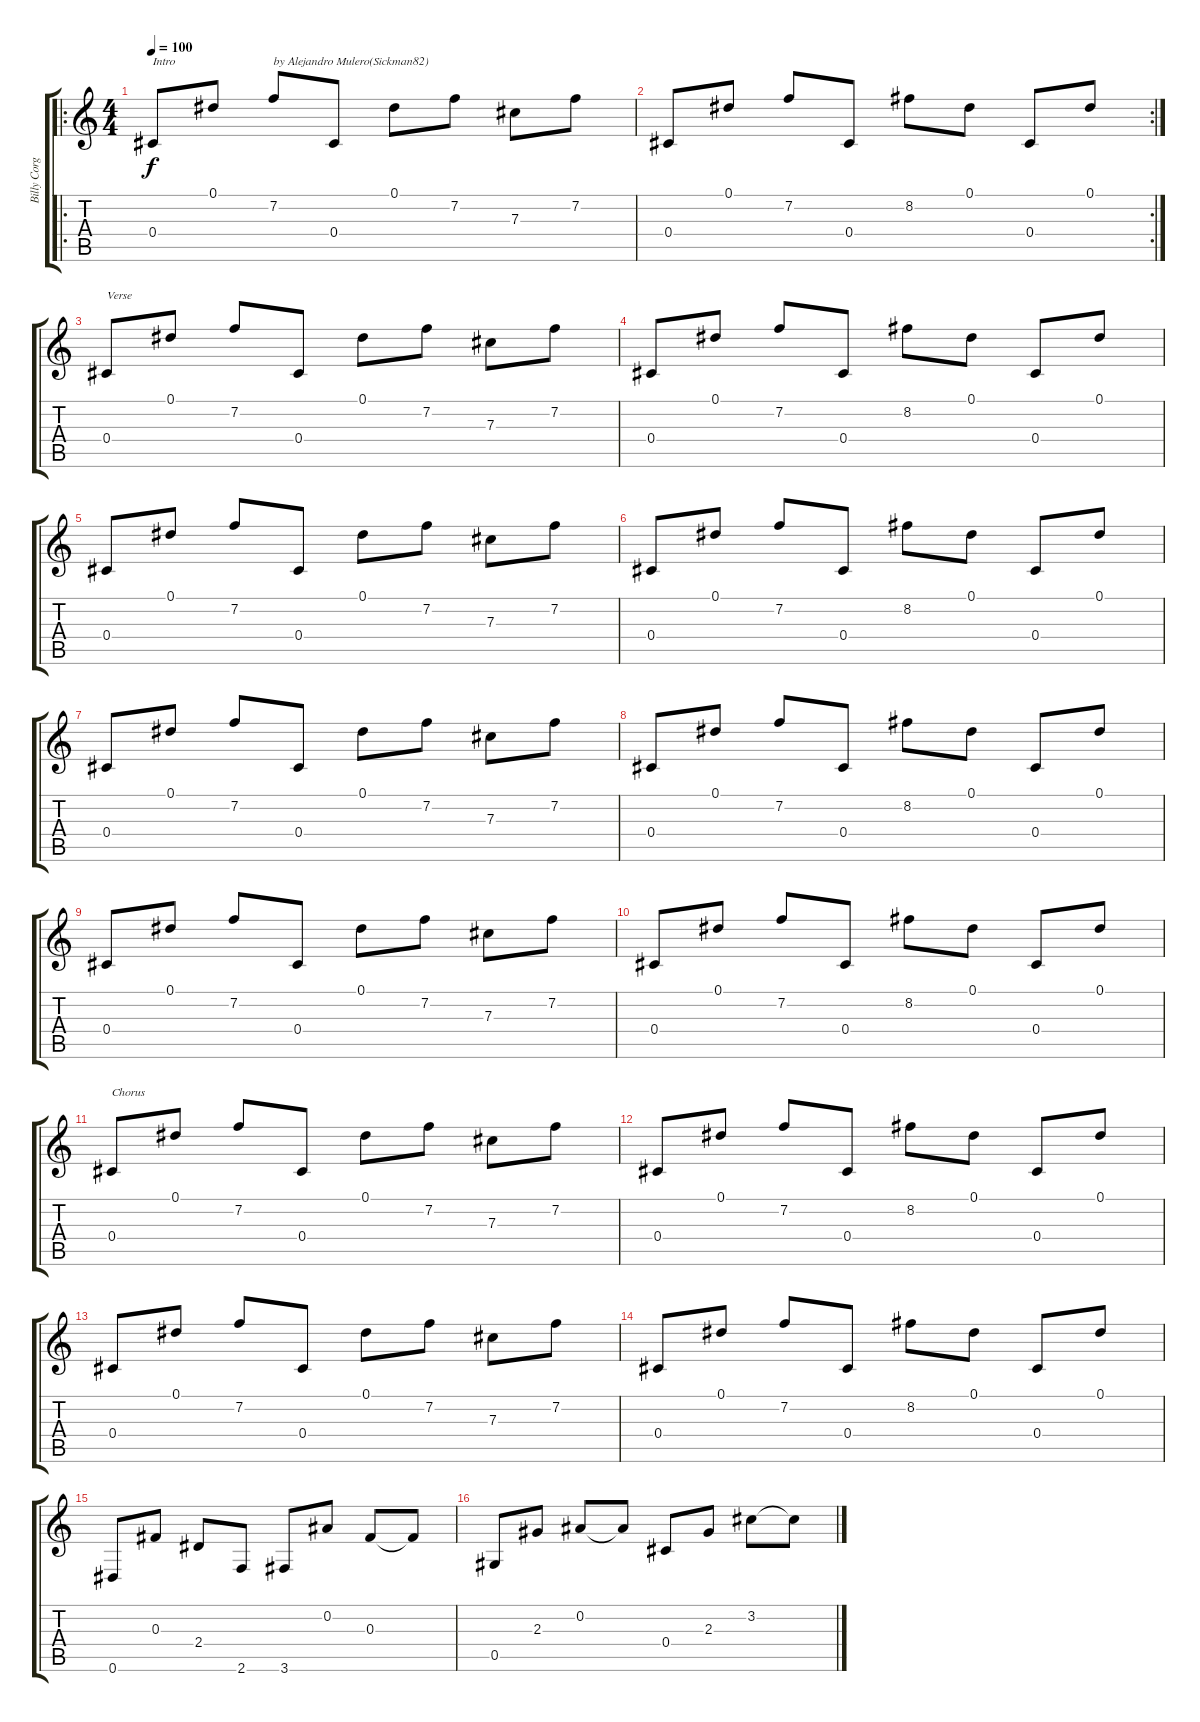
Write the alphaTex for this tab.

\track ("Billy Corgan" "Billy Corg") {instrument electricguitarclean}
\staff {score tabs}
\tuning (Eb4 Bb3 Gb3 Db3 Ab2 Eb2) {hide}
\ro
\ts (4 4)
\tempo 100
\clef g2
\ks c
0.4.8{txt "Intro" dy f instrument electricguitarclean} 0.1.8 7.2.8{txt "by Alejandro Mulero(Sickman82)"} 0.4.8 0.1.8 7.2.8 7.3.8 7.2.8 |
\rc 2
0.4.8 0.1.8 7.2.8 0.4.8 8.2.8 0.1.8 0.4.8 0.1.8 |
0.4.8{txt "Verse"} 0.1.8 7.2.8 0.4.8 0.1.8 7.2.8 7.3.8 7.2.8 |
0.4.8 0.1.8 7.2.8 0.4.8 8.2.8 0.1.8 0.4.8 0.1.8 |
0.4.8 0.1.8 7.2.8 0.4.8 0.1.8 7.2.8 7.3.8 7.2.8 |
0.4.8 0.1.8 7.2.8 0.4.8 8.2.8 0.1.8 0.4.8 0.1.8 |
0.4.8 0.1.8 7.2.8 0.4.8 0.1.8 7.2.8 7.3.8 7.2.8 |
0.4.8 0.1.8 7.2.8 0.4.8 8.2.8 0.1.8 0.4.8 0.1.8 |
0.4.8 0.1.8 7.2.8 0.4.8 0.1.8 7.2.8 7.3.8 7.2.8 |
0.4.8 0.1.8 7.2.8 0.4.8 8.2.8 0.1.8 0.4.8 0.1.8 |
0.4.8{txt "Chorus"} 0.1.8 7.2.8 0.4.8 0.1.8 7.2.8 7.3.8 7.2.8 |
0.4.8 0.1.8 7.2.8 0.4.8 8.2.8 0.1.8 0.4.8 0.1.8 |
0.4.8 0.1.8 7.2.8 0.4.8 0.1.8 7.2.8 7.3.8 7.2.8 |
0.4.8 0.1.8 7.2.8 0.4.8 8.2.8 0.1.8 0.4.8 0.1.8 |
0.6.8 0.3.8 2.4.8 2.6.8 3.6.8 0.2.8 0.3.8 0.3{t}.8 |
0.5.8 2.3.8 0.2.8 0.2{t}.8 0.4.8 2.3.8 3.2.8 3.2{t}.8
